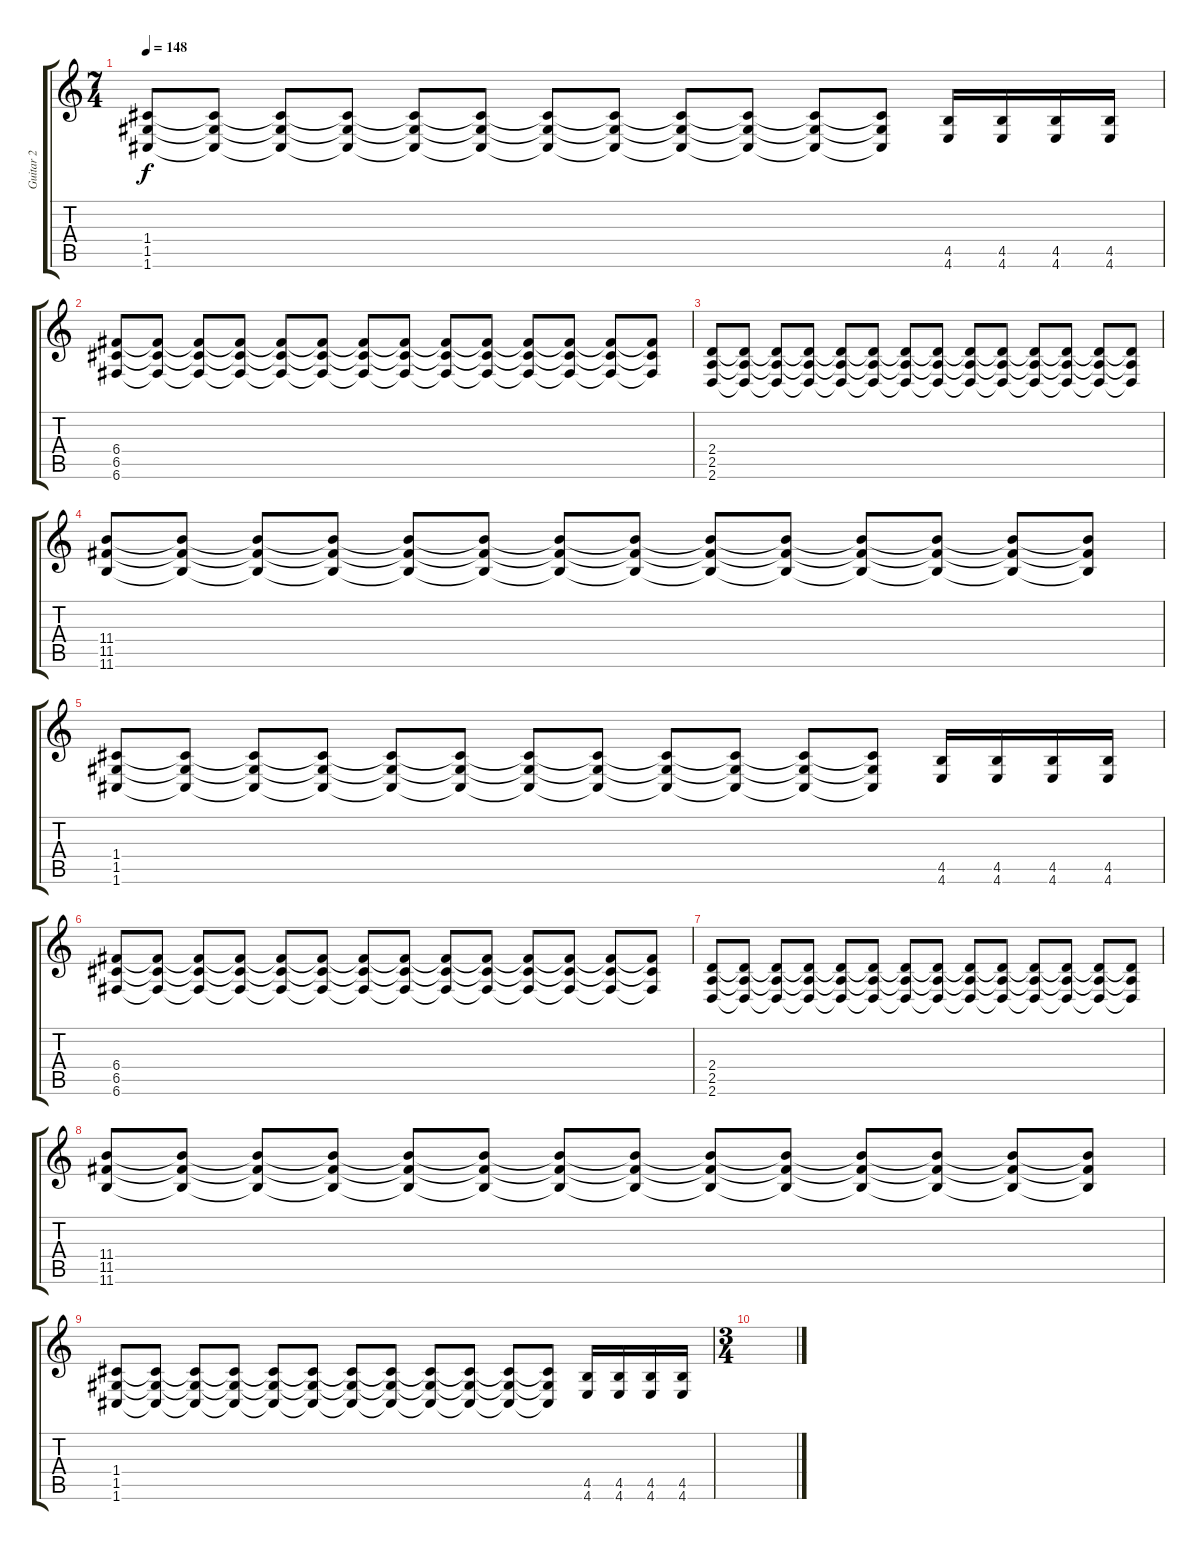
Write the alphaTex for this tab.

\track ("Guitar 2" "Guitar 2") {instrument overdrivenguitar}
\staff {score tabs}
\tuning (D4 A3 F3 C3 G2 C2) {hide}
\ts (7 4)
\tempo 148
\clef g2
\ks c
(1.4 1.5 1.6).8{dy f} (1.4{t} 1.5{t} 1.6{t}).8 (1.4{t} 1.5{t} 1.6{t}).8 (1.4{t} 1.5{t} 1.6{t}).8 (1.4{t} 1.5{t} 1.6{t}).8 (1.4{t} 1.5{t} 1.6{t}).8 (1.4{t} 1.5{t} 1.6{t}).8 (1.4{t} 1.5{t} 1.6{t}).8 (1.4{t} 1.5{t} 1.6{t}).8 (1.4{t} 1.5{t} 1.6{t}).8 (1.4{t} 1.5{t} 1.6{t}).8 (1.4{t} 1.5{t} 1.6{t}).8 (4.5 4.6).16 (4.5 4.6).16 (4.5 4.6).16 (4.5 4.6).16 |
(6.4 6.5 6.6).8 (6.4{t} 6.5{t} 6.6{t}).8 (6.4{t} 6.5{t} 6.6{t}).8 (6.4{t} 6.5{t} 6.6{t}).8 (6.4{t} 6.5{t} 6.6{t}).8 (6.4{t} 6.5{t} 6.6{t}).8 (6.4{t} 6.5{t} 6.6{t}).8 (6.4{t} 6.5{t} 6.6{t}).8 (6.4{t} 6.5{t} 6.6{t}).8 (6.4{t} 6.5{t} 6.6{t}).8 (6.4{t} 6.5{t} 6.6{t}).8 (6.4{t} 6.5{t} 6.6{t}).8 (6.4{t} 6.5{t} 6.6{t}).8 (6.4{t} 6.5{t} 6.6{t}).8 |
(2.4 2.5 2.6).8 (2.4{t} 2.5{t} 2.6{t}).8 (2.4{t} 2.5{t} 2.6{t}).8 (2.4{t} 2.5{t} 2.6{t}).8 (2.4{t} 2.5{t} 2.6{t}).8 (2.4{t} 2.5{t} 2.6{t}).8 (2.4{t} 2.5{t} 2.6{t}).8 (2.4{t} 2.5{t} 2.6{t}).8 (2.4{t} 2.5{t} 2.6{t}).8 (2.4{t} 2.5{t} 2.6{t}).8 (2.4{t} 2.5{t} 2.6{t}).8 (2.4{t} 2.5{t} 2.6{t}).8 (2.4{t} 2.5{t} 2.6{t}).8 (2.4{t} 2.5{t} 2.6{t}).8 |
(11.4 11.5 11.6).8 (11.4{t} 11.5{t} 11.6{t}).8 (11.4{t} 11.5{t} 11.6{t}).8 (11.4{t} 11.5{t} 11.6{t}).8 (11.4{t} 11.5{t} 11.6{t}).8 (11.4{t} 11.5{t} 11.6{t}).8 (11.4{t} 11.5{t} 11.6{t}).8 (11.4{t} 11.5{t} 11.6{t}).8 (11.4{t} 11.5{t} 11.6{t}).8 (11.4{t} 11.5{t} 11.6{t}).8 (11.4{t} 11.5{t} 11.6{t}).8 (11.4{t} 11.5{t} 11.6{t}).8 (11.4{t} 11.5{t} 11.6{t}).8 (11.4{t} 11.5{t} 11.6{t}).8 |
(1.4 1.5 1.6).8 (1.4{t} 1.5{t} 1.6{t}).8 (1.4{t} 1.5{t} 1.6{t}).8 (1.4{t} 1.5{t} 1.6{t}).8 (1.4{t} 1.5{t} 1.6{t}).8 (1.4{t} 1.5{t} 1.6{t}).8 (1.4{t} 1.5{t} 1.6{t}).8 (1.4{t} 1.5{t} 1.6{t}).8 (1.4{t} 1.5{t} 1.6{t}).8 (1.4{t} 1.5{t} 1.6{t}).8 (1.4{t} 1.5{t} 1.6{t}).8 (1.4{t} 1.5{t} 1.6{t}).8 (4.5 4.6).16 (4.5 4.6).16 (4.5 4.6).16 (4.5 4.6).16 |
(6.4 6.5 6.6).8 (6.4{t} 6.5{t} 6.6{t}).8 (6.4{t} 6.5{t} 6.6{t}).8 (6.4{t} 6.5{t} 6.6{t}).8 (6.4{t} 6.5{t} 6.6{t}).8 (6.4{t} 6.5{t} 6.6{t}).8 (6.4{t} 6.5{t} 6.6{t}).8 (6.4{t} 6.5{t} 6.6{t}).8 (6.4{t} 6.5{t} 6.6{t}).8 (6.4{t} 6.5{t} 6.6{t}).8 (6.4{t} 6.5{t} 6.6{t}).8 (6.4{t} 6.5{t} 6.6{t}).8 (6.4{t} 6.5{t} 6.6{t}).8 (6.4{t} 6.5{t} 6.6{t}).8 |
(2.4 2.5 2.6).8 (2.4{t} 2.5{t} 2.6{t}).8 (2.4{t} 2.5{t} 2.6{t}).8 (2.4{t} 2.5{t} 2.6{t}).8 (2.4{t} 2.5{t} 2.6{t}).8 (2.4{t} 2.5{t} 2.6{t}).8 (2.4{t} 2.5{t} 2.6{t}).8 (2.4{t} 2.5{t} 2.6{t}).8 (2.4{t} 2.5{t} 2.6{t}).8 (2.4{t} 2.5{t} 2.6{t}).8 (2.4{t} 2.5{t} 2.6{t}).8 (2.4{t} 2.5{t} 2.6{t}).8 (2.4{t} 2.5{t} 2.6{t}).8 (2.4{t} 2.5{t} 2.6{t}).8 |
(11.4 11.5 11.6).8 (11.4{t} 11.5{t} 11.6{t}).8 (11.4{t} 11.5{t} 11.6{t}).8 (11.4{t} 11.5{t} 11.6{t}).8 (11.4{t} 11.5{t} 11.6{t}).8 (11.4{t} 11.5{t} 11.6{t}).8 (11.4{t} 11.5{t} 11.6{t}).8 (11.4{t} 11.5{t} 11.6{t}).8 (11.4{t} 11.5{t} 11.6{t}).8 (11.4{t} 11.5{t} 11.6{t}).8 (11.4{t} 11.5{t} 11.6{t}).8 (11.4{t} 11.5{t} 11.6{t}).8 (11.4{t} 11.5{t} 11.6{t}).8 (11.4{t} 11.5{t} 11.6{t}).8 |
(1.4 1.5 1.6).8 (1.4{t} 1.5{t} 1.6{t}).8 (1.4{t} 1.5{t} 1.6{t}).8 (1.4{t} 1.5{t} 1.6{t}).8 (1.4{t} 1.5{t} 1.6{t}).8 (1.4{t} 1.5{t} 1.6{t}).8 (1.4{t} 1.5{t} 1.6{t}).8 (1.4{t} 1.5{t} 1.6{t}).8 (1.4{t} 1.5{t} 1.6{t}).8 (1.4{t} 1.5{t} 1.6{t}).8 (1.4{t} 1.5{t} 1.6{t}).8 (1.4{t} 1.5{t} 1.6{t}).8 (4.5 4.6).16 (4.5 4.6).16 (4.5 4.6).16 (4.5 4.6).16 |
\ts (3 4)
